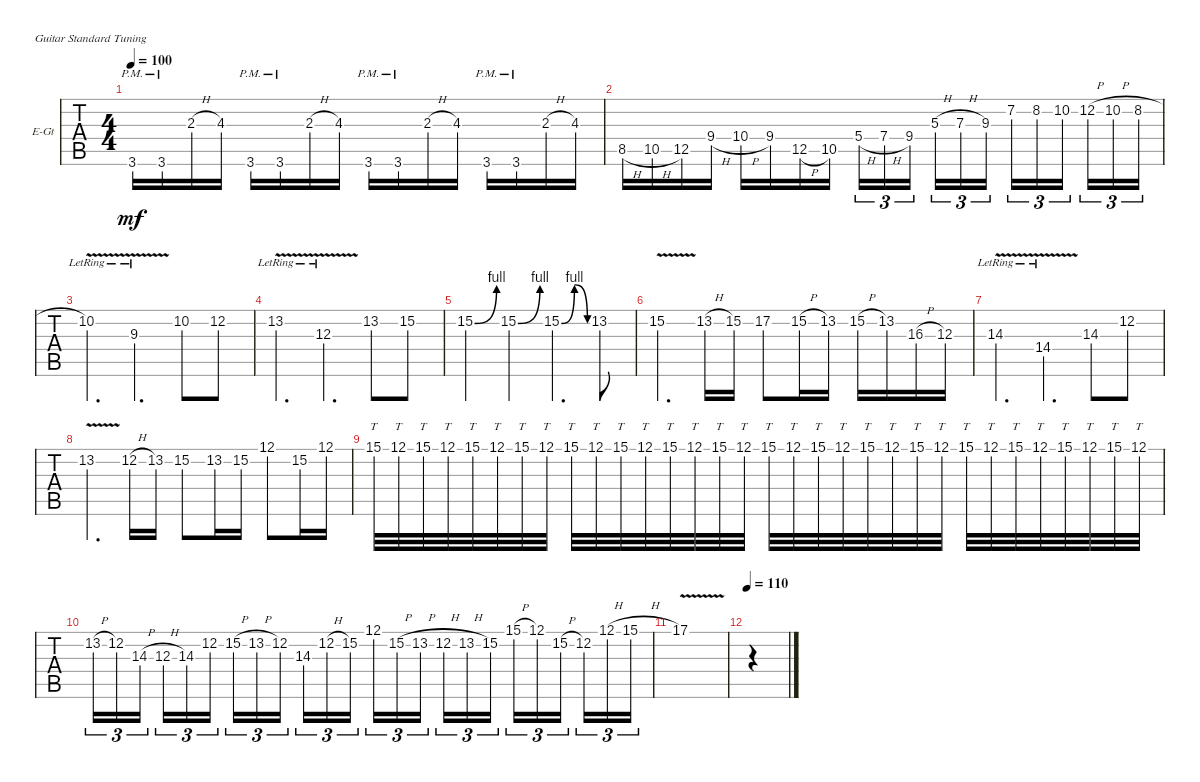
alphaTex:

\defaultSystemsLayout 4
\bracketExtendMode groupsimilarinstruments
\firstSystemTrackNameOrientation horizontal
\otherSystemsTrackNameOrientation horizontal
\track ("Matthew" "E-Gt") {instrument distortionguitar}
\staff {tabs}
\tuning (E4 B3 G3 D3 A2 E2)
\ts (4 4)
\tempo 100
\clef g2
\ks c
3.6{pm}.16{dy mf} 3.6{pm}.16 2.3{h}.16 4.3.16 3.6{pm}.16 3.6{pm}.16 2.3{h}.16 4.3.16 3.6{pm}.16 3.6{pm}.16 2.3{h}.16 4.3.16 3.6{pm}.16 3.6{pm}.16 2.3{h}.16 4.3.16 |
8.5{h}.16 10.5{h}.16 12.5.16 9.4{h}.16 10.4{h}.16 9.4.16 12.5{h}.16 10.5.16 5.4{h}.16{tu (3 2)} 7.4{h}.16{tu (3 2)} 9.4.16{tu (3 2)} 5.3{h}.16{tu (3 2)} 7.3{h}.16{tu (3 2)} 9.3.16{tu (3 2)} 7.2.16{tu (3 2)} 8.2.16{tu (3 2)} 10.2.16{tu (3 2)} 12.2{h}.16{tu (3 2)} 10.2{h}.16{tu (3 2)} 8.2{h}.16{tu (3 2)} |
10.2{v lr}.4{d} 9.3{v lr}.4{d} 10.2.8 12.2.8 |
13.2{v lr}.4{d} 12.3{v lr}.4{d} 13.2.8 15.2.8 |
15.2{be (bend 0 0 15 4)}.4 15.2{be (bend 0 0 15 4)}.4 15.2{be (bendrelease 0 0 10.2 4 31.2 4 43.199999999999996 0)}.4{d} 13.2.8 |
15.2{v}.4{d} 13.2{h}.16 15.2.16 17.2.8 15.2{h}.16 13.2.16 15.2{h}.16 13.2.16 16.3{h}.16 12.3.16 |
14.3{v lr}.4{d} 14.4{v lr}.4{d} 14.3.8 12.2.8 |
13.2{v}.4{d} 12.2{h}.16 13.2.16 15.2.8 13.2.16 15.2.16 12.1.8 15.2.16 12.1.16 |
15.1.32{tt} 12.1.32{tt} 15.1.32{tt} 12.1.32{tt} 15.1.32{tt} 12.1.32{tt} 15.1.32{tt} 12.1.32{tt} 15.1.32{tt} 12.1.32{tt} 15.1.32{tt} 12.1.32{tt} 15.1.32{tt} 12.1.32{tt} 15.1.32{tt} 12.1.32{tt} 15.1.32{tt} 12.1.32{tt} 15.1.32{tt} 12.1.32{tt} 15.1.32{tt} 12.1.32{tt} 15.1.32{tt} 12.1.32{tt} 15.1.32{tt} 12.1.32{tt} 15.1.32{tt} 12.1.32{tt} 15.1.32{tt} 12.1.32{tt} 15.1.32{tt} 12.1.32{tt} |
13.2{h}.16{tu (3 2)} 12.2.16{tu (3 2)} 14.3{h}.16{tu (3 2)} 12.3{h}.16{tu (3 2)} 14.3.16{tu (3 2)} 12.2.16{tu (3 2)} 15.2{h}.16{tu (3 2)} 13.2{h}.16{tu (3 2)} 12.2.16{tu (3 2)} 14.3.16{tu (3 2)} 12.2{h}.16{tu (3 2)} 15.2.16{tu (3 2)} 12.1.16{tu (3 2)} 15.2{h}.16{tu (3 2)} 13.2{h}.16{tu (3 2)} 12.2{h}.16{tu (3 2)} 13.2{h}.16{tu (3 2)} 15.2.16{tu (3 2)} 15.1{h}.16{tu (3 2)} 12.1.16{tu (3 2)} 15.2{h}.16{tu (3 2)} 12.2.16{tu (3 2)} 12.1{h}.16{tu (3 2)} 15.1{h}.16{tu (3 2)} |
17.1{v}.1 |
\tempo 110
